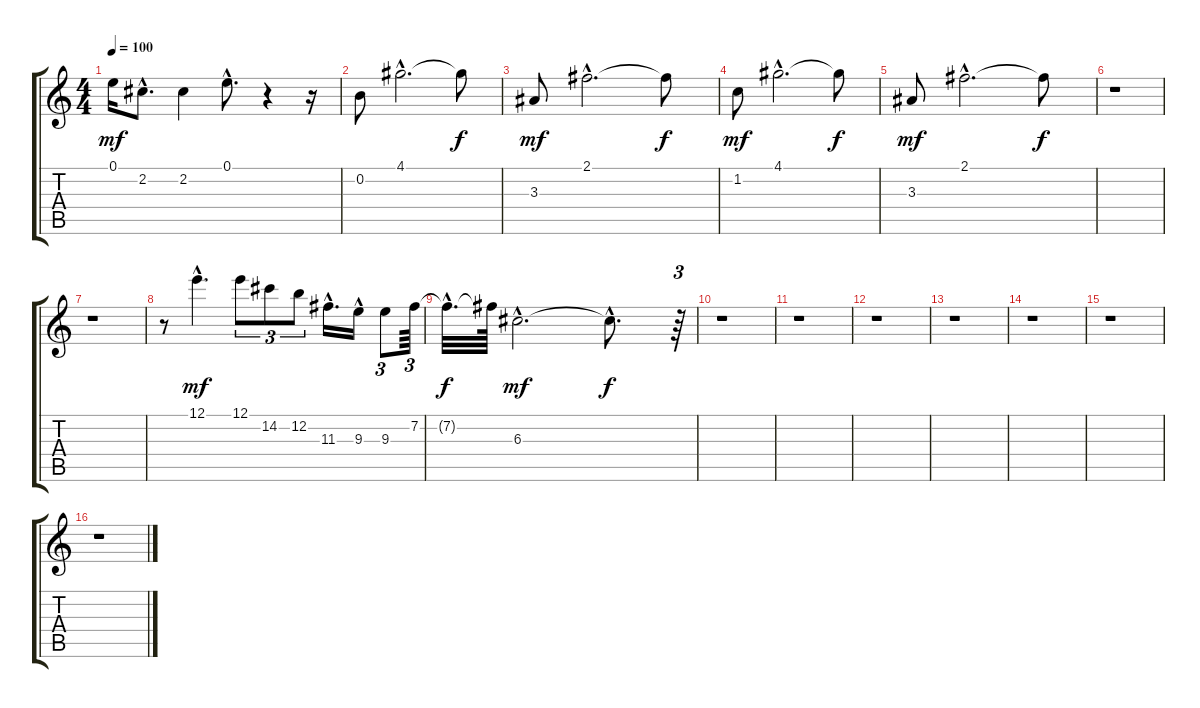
\track "" {instrument distortionguitar}
\staff {score tabs}
\tuning (E4 B3 G3 D3 A2 E2) {hide}
\ts (4 4)
\tempo 100
\clef g2
\ks c
0.1.16{dy mf} 2.2{hac}.8{d} 2.2.4 0.1{hac}.8{d} r.4 r.16 |
0.2.8 4.1{hac}.2{d} 4.1{t}.8{dy f} |
3.3.8{dy mf} 2.1{hac}.2{d} 2.1{t}.8{dy f} |
1.2.8{dy mf} 4.1{hac}.2{d} 4.1{t}.8{dy f} |
3.3.8{dy mf} 2.1{hac}.2{d} 2.1{t}.8{dy f} |
r.1 |
r.1 |
r.8 12.1{hac}.4{d dy mf} 12.1.8{tu (3 2)} 14.2.8{tu (3 2)} 12.2.8{tu (3 2)} 11.3{hac}.16{d} 9.3{hac}.16 9.3.8{tu (3 2)} 7.2.64{tu (3 2)} |
7.2{hac t}.32{d dy f} 7.2{t}.64 6.3{hac}.2{d dy mf} 6.3{hac t}.8{d dy f} r.64{tu (3 2)} |
r.1 |
r.1 |
r.1 |
r.1 |
r.1 |
r.1 |
r.1
